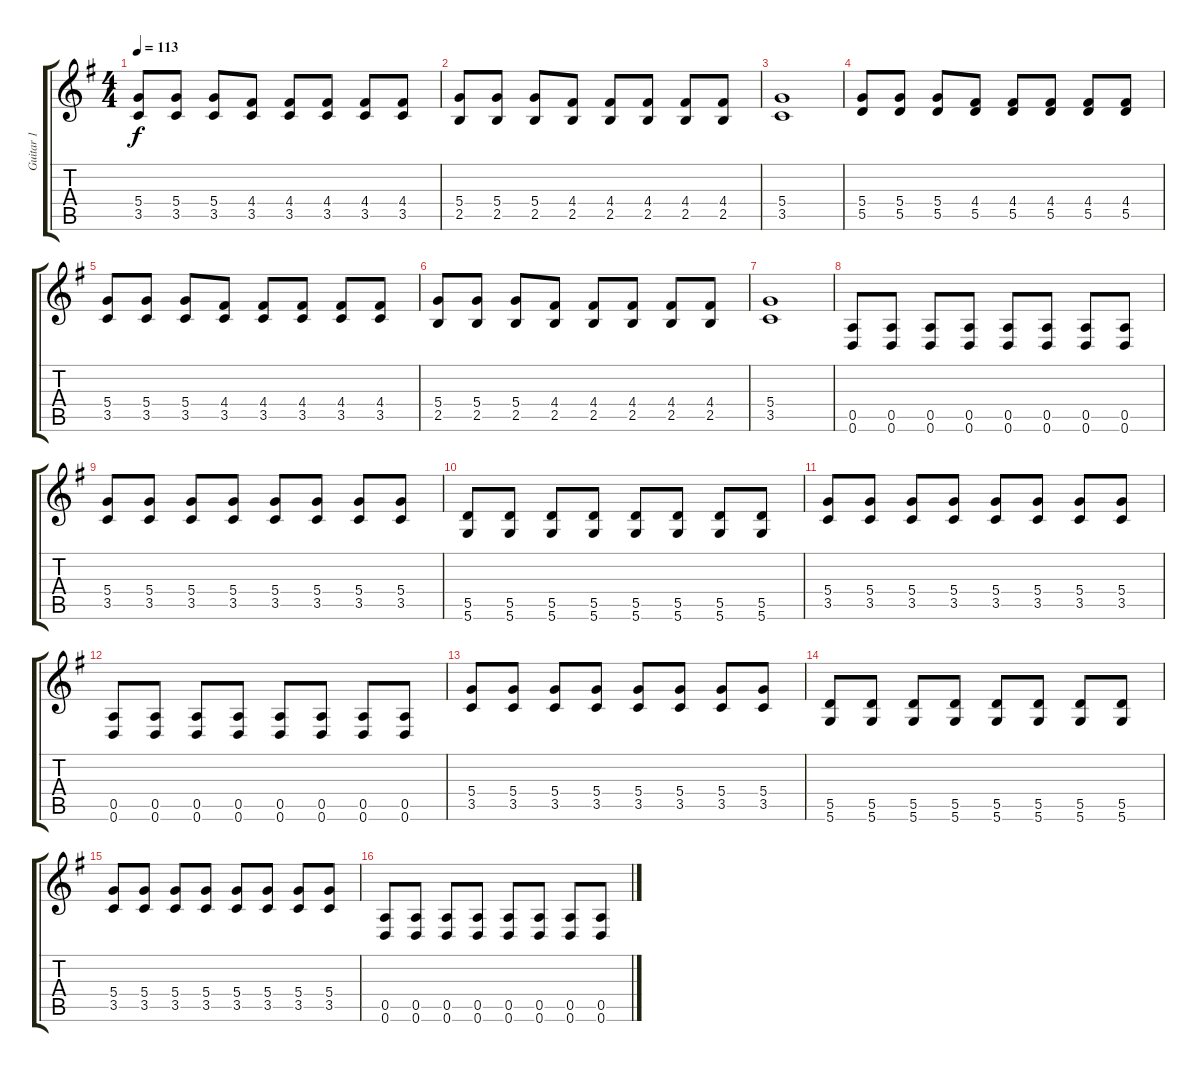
\track ("Guitar 1" "Guitar 1") {instrument electricguitarclean}
\staff {score tabs}
\tuning (E4 B3 G3 D3 A2 D2) {hide}
\ts (4 4)
\tempo 113
\clef g2
\ks g
(5.4 3.5).8{dy f} (5.4 3.5).8 (5.4 3.5).8 (4.4 3.5).8 (4.4 3.5).8 (4.4 3.5).8 (4.4 3.5).8 (4.4 3.5).8 |
(5.4 2.5).8 (5.4 2.5).8 (5.4 2.5).8 (4.4 2.5).8 (4.4 2.5).8 (4.4 2.5).8 (4.4 2.5).8 (4.4 2.5).8 |
(5.4 3.5).1 |
(5.4 5.5).8 (5.4 5.5).8 (5.4 5.5).8 (4.4 5.5).8 (4.4 5.5).8 (4.4 5.5).8 (4.4 5.5).8 (4.4 5.5).8 |
(5.4 3.5).8 (5.4 3.5).8 (5.4 3.5).8 (4.4 3.5).8 (4.4 3.5).8 (4.4 3.5).8 (4.4 3.5).8 (4.4 3.5).8 |
(5.4 2.5).8 (5.4 2.5).8 (5.4 2.5).8 (4.4 2.5).8 (4.4 2.5).8 (4.4 2.5).8 (4.4 2.5).8 (4.4 2.5).8 |
(5.4 3.5).1 |
(0.5 0.6).8{instrument distortionguitar} (0.5 0.6).8 (0.5 0.6).8 (0.5 0.6).8 (0.5 0.6).8 (0.5 0.6).8 (0.5 0.6).8 (0.5 0.6).8 |
(5.4 3.5).8 (5.4 3.5).8 (5.4 3.5).8 (5.4 3.5).8 (5.4 3.5).8 (5.4 3.5).8 (5.4 3.5).8 (5.4 3.5).8 |
(5.5 5.6).8 (5.5 5.6).8 (5.5 5.6).8 (5.5 5.6).8 (5.5 5.6).8 (5.5 5.6).8 (5.5 5.6).8 (5.5 5.6).8 |
(5.4 3.5).8 (5.4 3.5).8 (5.4 3.5).8 (5.4 3.5).8 (5.4 3.5).8 (5.4 3.5).8 (5.4 3.5).8 (5.4 3.5).8 |
(0.5 0.6).8 (0.5 0.6).8 (0.5 0.6).8 (0.5 0.6).8 (0.5 0.6).8 (0.5 0.6).8 (0.5 0.6).8 (0.5 0.6).8 |
(5.4 3.5).8 (5.4 3.5).8 (5.4 3.5).8 (5.4 3.5).8 (5.4 3.5).8 (5.4 3.5).8 (5.4 3.5).8 (5.4 3.5).8 |
(5.5 5.6).8 (5.5 5.6).8 (5.5 5.6).8 (5.5 5.6).8 (5.5 5.6).8 (5.5 5.6).8 (5.5 5.6).8 (5.5 5.6).8 |
(5.4 3.5).8 (5.4 3.5).8 (5.4 3.5).8 (5.4 3.5).8 (5.4 3.5).8 (5.4 3.5).8 (5.4 3.5).8 (5.4 3.5).8 |
(0.5 0.6).8 (0.5 0.6).8 (0.5 0.6).8 (0.5 0.6).8 (0.5 0.6).8 (0.5 0.6).8 (0.5 0.6).8 (0.5 0.6).8
